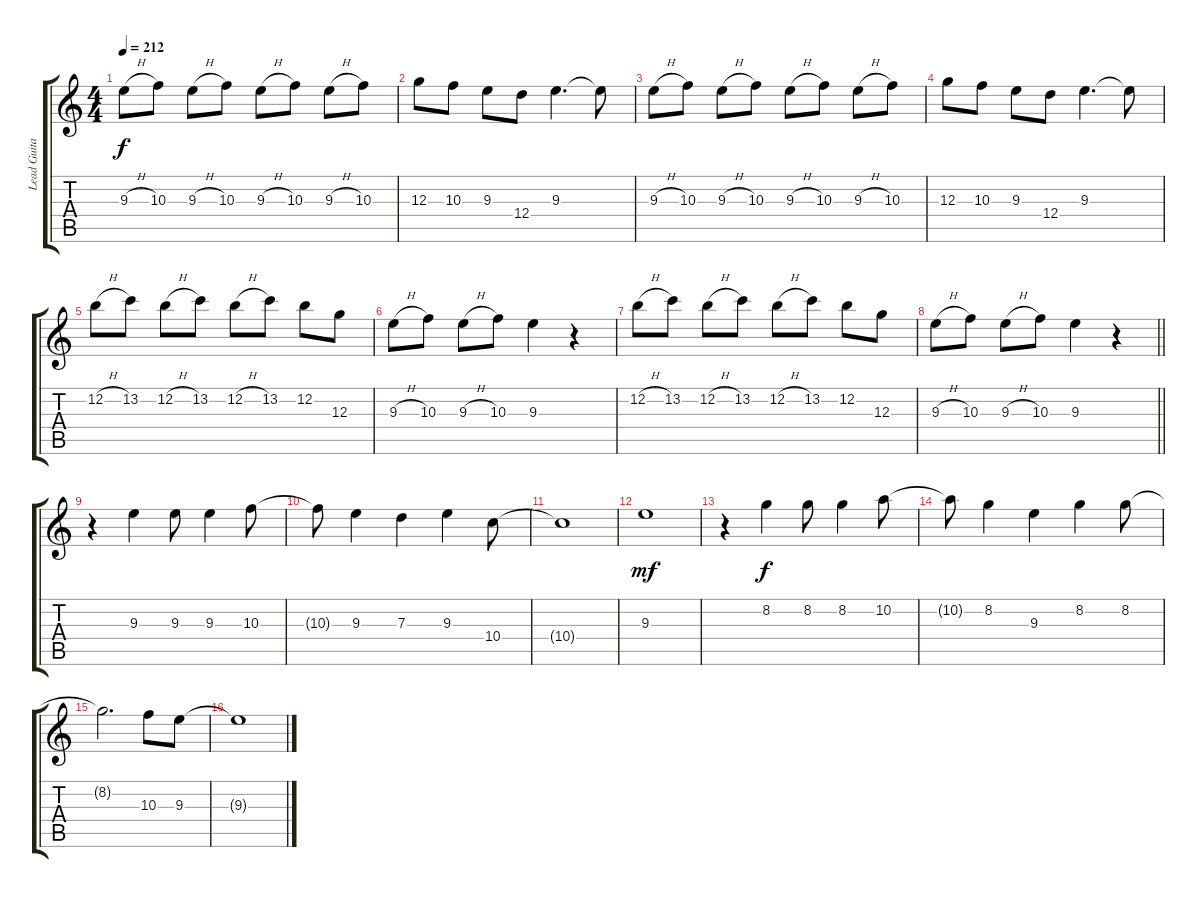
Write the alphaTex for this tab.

\track ("Lead Guitar" "Lead Guita") {instrument overdrivenguitar}
\staff {score tabs}
\tuning (E4 B3 G3 D3 A2 E2) {hide}
\ts (4 4)
\tempo 212
\clef g2
\ks c
9.3{h}.8{dy f} 10.3.8 9.3{h}.8 10.3.8 9.3{h}.8 10.3.8 9.3{h}.8 10.3.8 |
12.3.8 10.3.8 9.3.8 12.4.8 9.3.4{d} 9.3{t}.8 |
9.3{h}.8 10.3.8 9.3{h}.8 10.3.8 9.3{h}.8 10.3.8 9.3{h}.8 10.3.8 |
12.3.8 10.3.8 9.3.8 12.4.8 9.3.4{d} 9.3{t}.8 |
12.2{h}.8 13.2.8 12.2{h}.8 13.2.8 12.2{h}.8 13.2.8 12.2.8 12.3.8 |
9.3{h}.8 10.3.8 9.3{h}.8 10.3.8 9.3.4 r.4 |
12.2{h}.8 13.2.8 12.2{h}.8 13.2.8 12.2{h}.8 13.2.8 12.2.8 12.3.8 |
\barLineRight lightlight
9.3{h}.8 10.3.8 9.3{h}.8 10.3.8 9.3.4 r.4 |
r.4 9.3.4 9.3.8 9.3.4 10.3.8 |
10.3{t}.8 9.3.4 7.3.4 9.3.4 10.4.8 |
10.4{t}.1 |
9.3.1{dy mf} |
r.4 8.2.4{dy f} 8.2.8 8.2.4 10.2.8 |
10.2{t}.8 8.2.4 9.3.4 8.2.4 8.2.8 |
8.2{t}.2{d} 10.3.8 9.3.8 |
9.3{t}.1
